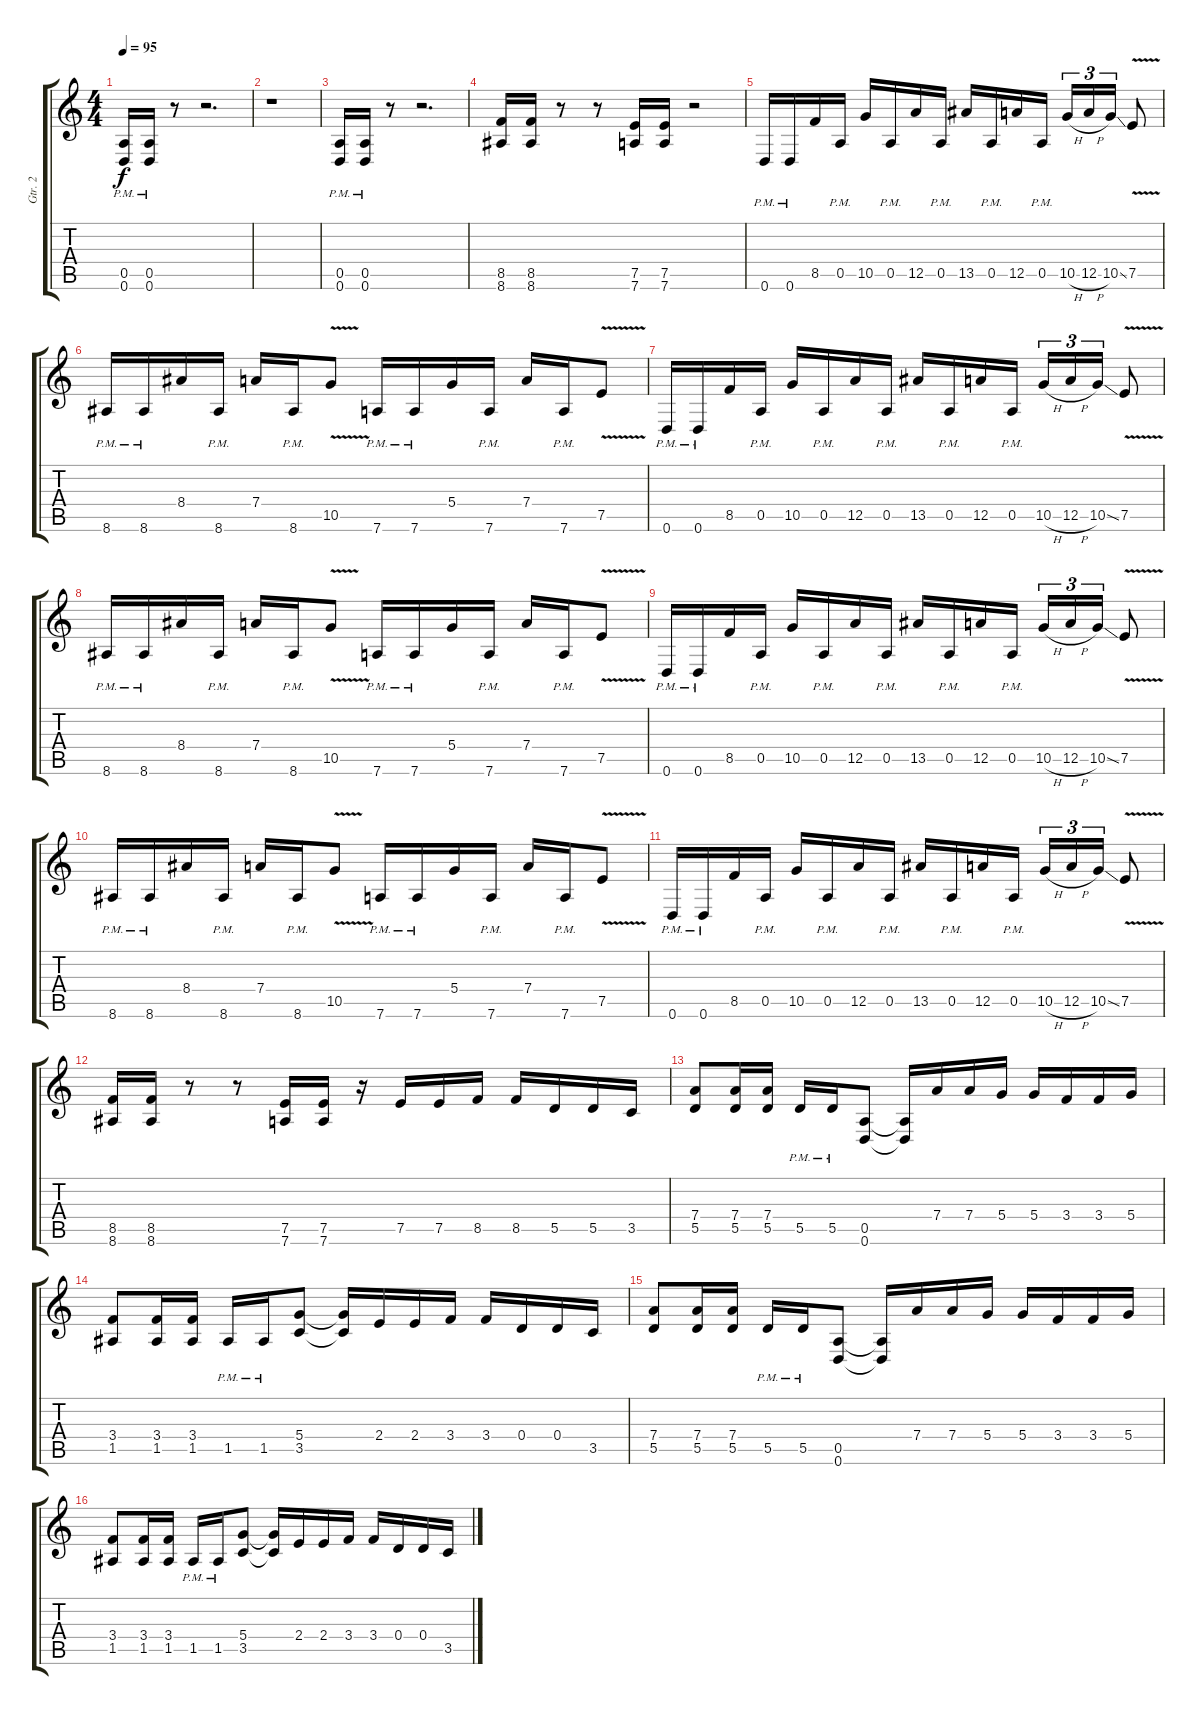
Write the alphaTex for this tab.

\track ("Gtr. 2" "Gtr. 2") {instrument distortionguitar}
\staff {score tabs}
\tuning (E4 B3 G3 D3 A2 D2) {hide}
\ts (4 4)
\tempo 95
\clef g2
\ks c
(0.5{pm} 0.6{pm}).16{dy f instrument distortionguitar} (0.5{pm} 0.6{pm}).16 r.8 r.2{d} |
r.1 |
(0.5{pm} 0.6{pm}).16 (0.5{pm} 0.6{pm}).16 r.8 r.2{d} |
(8.5 8.6).16 (8.5 8.6).16 r.8 r.8 (7.5 7.6).16 (7.5 7.6).16 r.2 |
0.6{pm}.16 0.6{pm}.16 8.5.16 0.5{pm}.16 10.5.16 0.5{pm}.16 12.5.16 0.5{pm}.16 13.5.16 0.5{pm}.16 12.5.16 0.5{pm}.16 10.5{h}.16{tu (3 2)} 12.5{h}.16{tu (3 2)} 10.5{ss}.16{tu (3 2)} 7.5{v}.8 |
8.6{pm}.16 8.6{pm}.16 8.4.16 8.6{pm}.16 7.4.16 8.6{pm}.16 10.5{v}.8 7.6{pm}.16 7.6{pm}.16 5.4.16 7.6{pm}.16 7.4.16 7.6{pm}.16 7.5{v}.8 |
0.6{pm}.16 0.6{pm}.16 8.5.16 0.5{pm}.16 10.5.16 0.5{pm}.16 12.5.16 0.5{pm}.16 13.5.16 0.5{pm}.16 12.5.16 0.5{pm}.16 10.5{h}.16{tu (3 2)} 12.5{h}.16{tu (3 2)} 10.5{ss}.16{tu (3 2)} 7.5{v}.8 |
8.6{pm}.16 8.6{pm}.16 8.4.16 8.6{pm}.16 7.4.16 8.6{pm}.16 10.5{v}.8 7.6{pm}.16 7.6{pm}.16 5.4.16 7.6{pm}.16 7.4.16 7.6{pm}.16 7.5{v}.8 |
0.6{pm}.16 0.6{pm}.16 8.5.16 0.5{pm}.16 10.5.16 0.5{pm}.16 12.5.16 0.5{pm}.16 13.5.16 0.5{pm}.16 12.5.16 0.5{pm}.16 10.5{h}.16{tu (3 2)} 12.5{h}.16{tu (3 2)} 10.5{ss}.16{tu (3 2)} 7.5{v}.8 |
8.6{pm}.16 8.6{pm}.16 8.4.16 8.6{pm}.16 7.4.16 8.6{pm}.16 10.5{v}.8 7.6{pm}.16 7.6{pm}.16 5.4.16 7.6{pm}.16 7.4.16 7.6{pm}.16 7.5{v}.8 |
0.6{pm}.16 0.6{pm}.16 8.5.16 0.5{pm}.16 10.5.16 0.5{pm}.16 12.5.16 0.5{pm}.16 13.5.16 0.5{pm}.16 12.5.16 0.5{pm}.16 10.5{h}.16{tu (3 2)} 12.5{h}.16{tu (3 2)} 10.5{ss}.16{tu (3 2)} 7.5{v}.8 |
(8.5 8.6).16 (8.5 8.6).16 r.8 r.8 (7.5 7.6).16 (7.5 7.6).16 r.16 7.5.16 7.5.16 8.5.16 8.5.16 5.5.16 5.5.16 3.5.16 |
(7.4 5.5).8 (7.4 5.5).16 (7.4 5.5).16 5.5{pm}.16 5.5{pm}.16 (0.5 0.6).8 (0.5{t} 0.6{t}).16 7.4.16 7.4.16 5.4.16 5.4.16 3.4.16 3.4.16 5.4.16 |
(3.4 1.5).8 (3.4 1.5).16 (3.4 1.5).16 1.5{pm}.16 1.5{pm}.16 (5.4 3.5).8 (5.4{t} 3.5{t}).16 2.4.16 2.4.16 3.4.16 3.4.16 0.4.16 0.4.16 3.5.16 |
(7.4 5.5).8 (7.4 5.5).16 (7.4 5.5).16 5.5{pm}.16 5.5{pm}.16 (0.5 0.6).8 (0.5{t} 0.6{t}).16 7.4.16 7.4.16 5.4.16 5.4.16 3.4.16 3.4.16 5.4.16 |
(3.4 1.5).8 (3.4 1.5).16 (3.4 1.5).16 1.5{pm}.16 1.5{pm}.16 (5.4 3.5).8 (5.4{t} 3.5{t}).16 2.4.16 2.4.16 3.4.16 3.4.16 0.4.16 0.4.16 3.5.16
